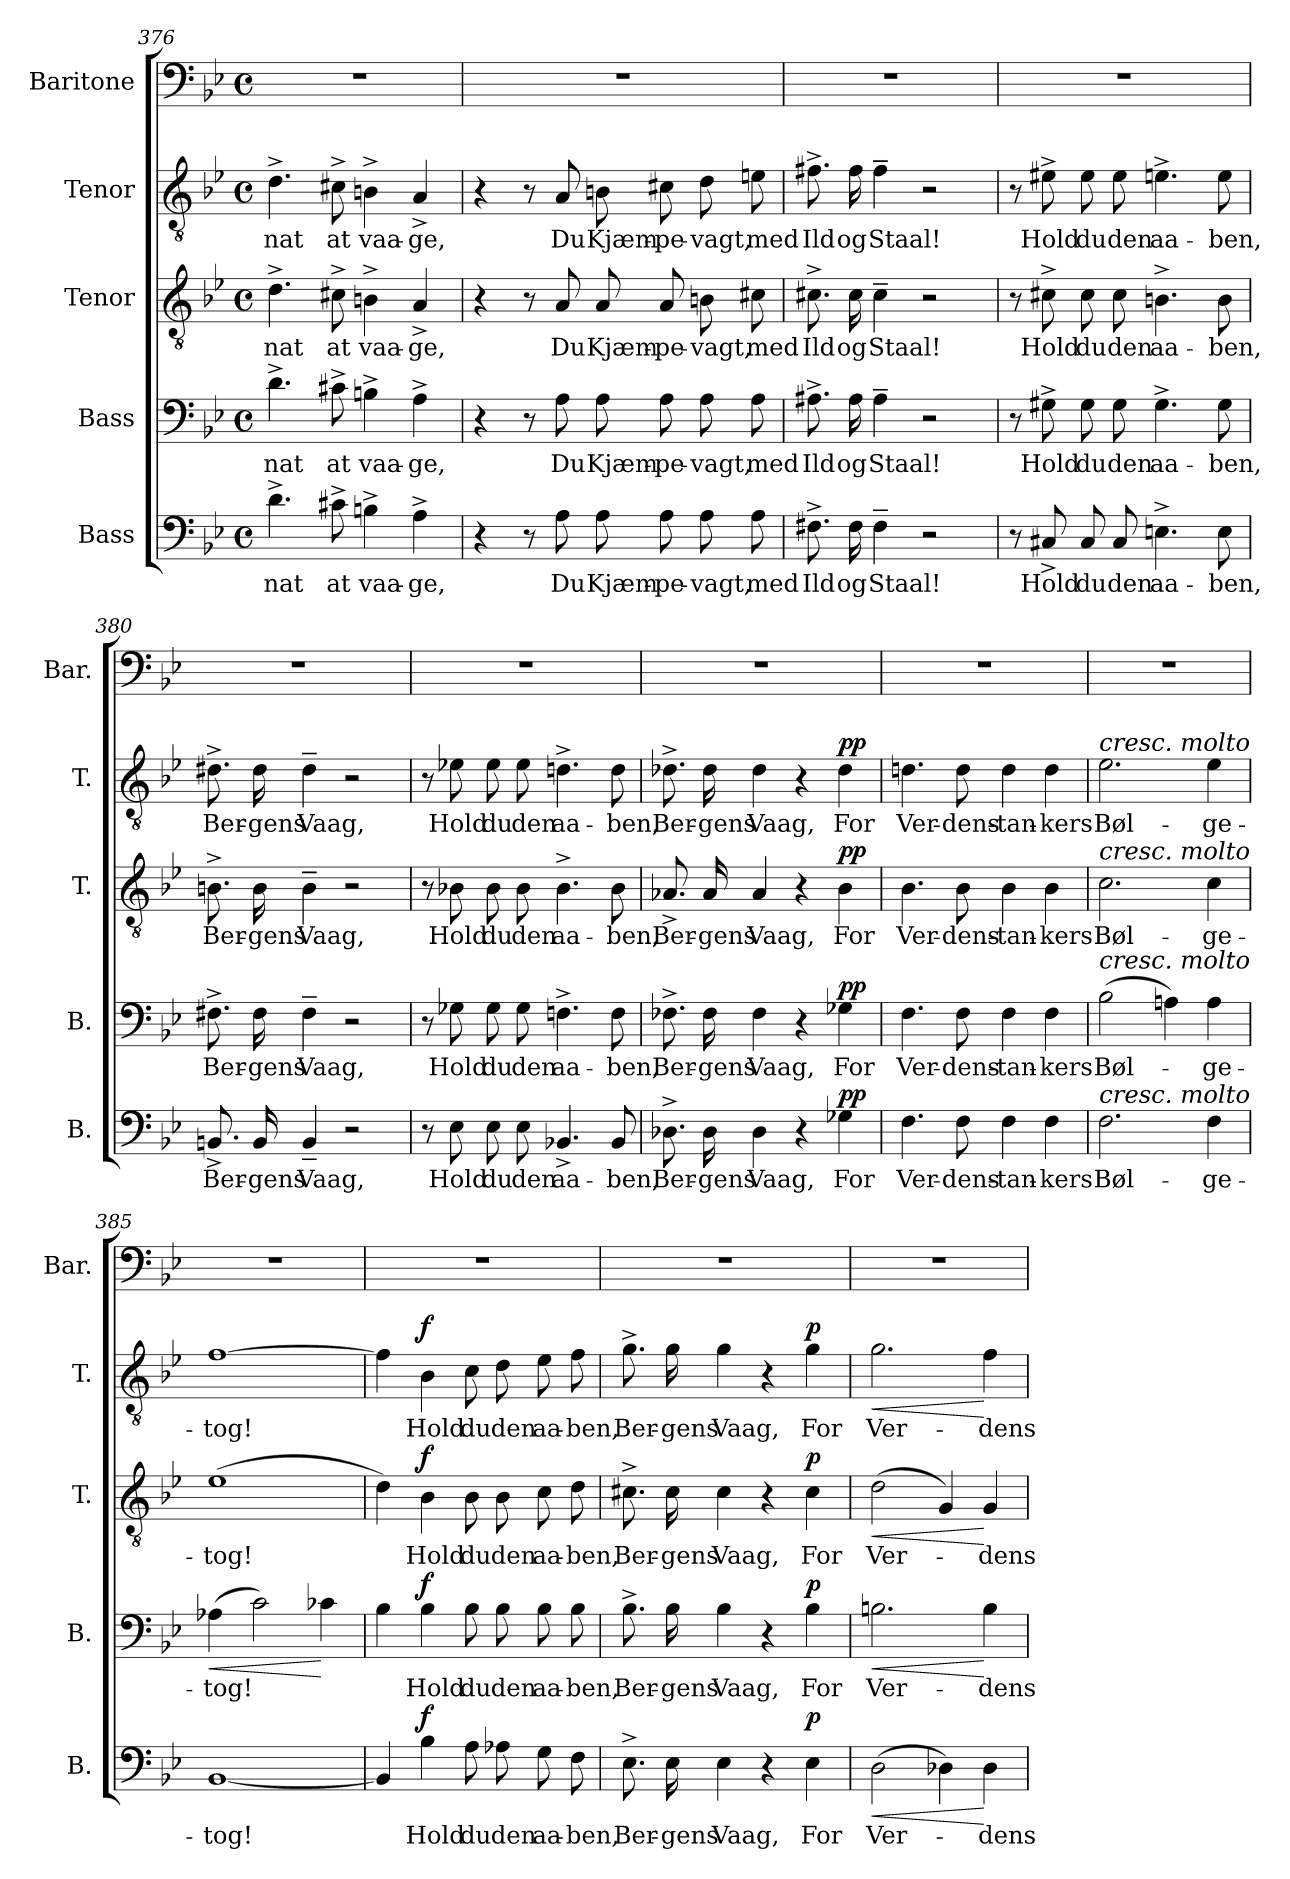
**kern	**text	**dynam	**kern	**text	**dynam	**kern	**text	**dynam	**kern	**text	**dynam	**kern
*part5	*part5	*part5	*part4	*part4	*part4	*part3	*part3	*part3	*part2	*part2	*part2	*part1
*staff5	*staff5	*staff5	*staff4	*staff4	*staff4	*staff3	*staff3	*staff3	*staff2	*staff2	*staff2	*staff1
*I"Bass	*	*	*I"Bass	*	*	*I"Tenor	*	*	*I"Tenor	*	*	*I"Baritone
*I'B.	*	*	*I'B.	*	*	*I'T.	*	*	*I'T.	*	*	*I'Bar.
*clefF4	*	*	*clefF4	*	*	*clefGv2	*	*	*clefGv2	*	*	*clefF4
*k[b-e-]	*	*	*k[b-e-]	*	*	*k[b-e-]	*	*	*k[b-e-]	*	*	*k[b-e-]
*M4/4	*	*	*M4/4	*	*	*M4/4	*	*	*M4/4	*	*	*M4/4
*met(c)	*	*	*met(c)	*	*	*met(c)	*	*	*met(c)	*	*	*met(c)
=376	=376	=376	=376	=376	=376	=376	=376	=376	=376	=376	=376	=376
!	!LO:LY:b	!	!	!LO:LY:b	!	!	!LO:LY:b	!	!	!LO:LY:b	!	!
4.d^\	-nat	.	4.d^\	-nat	.	4.d^\	-nat	.	4.d^\	-nat	.	1r
!	!LO:LY:b	!	!	!LO:LY:b	!	!	!LO:LY:b	!	!	!LO:LY:b	!	!
8c#X^\	at	.	8c#X^\	at	.	8c#X^\	at	.	8c#X^\	at	.	.
!	!LO:LY:b	!	!	!LO:LY:b	!	!	!LO:LY:b	!	!	!LO:LY:b	!	!
4Bn^\	vaa-	.	4Bn^\	vaa-	.	4Bn^\	vaa-	.	4Bn^\	vaa-	.	.
!	!LO:LY:b	!	!	!LO:LY:b	!	!	!LO:LY:b	!	!	!LO:LY:b	!	!
4A^\	-ge,	.	4A^\	-ge,	.	4A^/	-ge,	.	4A^/	-ge,	.	.
!!LO:PB:g=z
=377	=377	=377	=377	=377	=377	=377	=377	=377	=377	=377	=377	=377
4r	.	.	4r	.	.	4r	.	.	4r	.	.	1r
8r	.	.	8r	.	.	8r	.	.	8r	.	.	.
!	!LO:LY:b	!	!	!LO:LY:b	!	!	!LO:LY:b	!	!	!LO:LY:b	!	!
8A\	Du	.	8A\	Du	.	8A/	Du	.	8A/	Du	.	.
!	!LO:LY:b	!	!	!LO:LY:b	!	!	!LO:LY:b	!	!	!LO:LY:b	!	!
8A\	Kjæm-	.	8A\	Kjæm-	.	8A/	Kjæm-	.	8Bn\	Kjæm-	.	.
!	!LO:LY:b	!	!	!LO:LY:b	!	!	!LO:LY:b	!	!	!LO:LY:b	!	!
8A\	-pe-	.	8A\	-pe-	.	8A/	-pe-	.	8c#X\	-pe-	.	.
!	!LO:LY:b	!	!	!LO:LY:b	!	!	!LO:LY:b	!	!	!LO:LY:b	!	!
8A\	-vagt,	.	8A\	-vagt,	.	8Bn\	-vagt,	.	8d\	-vagt,	.	.
!	!LO:LY:b	!	!	!LO:LY:b	!	!	!LO:LY:b	!	!	!LO:LY:b	!	!
8A\	med	.	8A\	med	.	8c#X\	med	.	8en\	med	.	.
=378	=378	=378	=378	=378	=378	=378	=378	=378	=378	=378	=378	=378
!	!LO:LY:b	!	!	!LO:LY:b	!	!	!LO:LY:b	!	!	!LO:LY:b	!	!
8.F#X^\	Ild	.	8.A#X^\	Ild	.	8.c#X^\	Ild	.	8.f#X^\	Ild	.	1r
!	!LO:LY:b	!	!	!LO:LY:b	!	!	!LO:LY:b	!	!	!LO:LY:b	!	!
16F#\	og	.	16A#\	og	.	16c#\	og	.	16f#\	og	.	.
!	!LO:LY:b	!	!	!LO:LY:b	!	!	!LO:LY:b	!	!	!LO:LY:b	!	!
4F#~\	Staal!	.	4A#~\	Staal!	.	4c#~\	Staal!	.	4f#~\	Staal!	.	.
2r	.	.	2r	.	.	2r	.	.	2r	.	.	.
=379	=379	=379	=379	=379	=379	=379	=379	=379	=379	=379	=379	=379
8r	.	.	8r	.	.	8r	.	.	8r	.	.	1r
!	!LO:LY:b	!	!	!LO:LY:b	!	!	!LO:LY:b	!	!	!LO:LY:b	!	!
8C#X^/	Hold	.	8G#X^\	Hold	.	8c#X^\	Hold	.	8e#X^\	Hold	.	.
!	!LO:LY:b	!	!	!LO:LY:b	!	!	!LO:LY:b	!	!	!LO:LY:b	!	!
8C#/	du	.	8G#\	du	.	8c#\	du	.	8e#\	du	.	.
!	!LO:LY:b	!	!	!LO:LY:b	!	!	!LO:LY:b	!	!	!LO:LY:b	!	!
8C#/	den	.	8G#\	den	.	8c#\	den	.	8e#\	den	.	.
!	!LO:LY:b	!	!	!LO:LY:b	!	!	!LO:LY:b	!	!	!LO:LY:b	!	!
4.En^\	aa-	.	4.G#^\	aa-	.	4.Bn^\	aa-	.	4.en^\	aa-	.	.
!	!LO:LY:b	!	!	!LO:LY:b	!	!	!LO:LY:b	!	!	!LO:LY:b	!	!
8E\	-ben,	.	8G#\	-ben,	.	8B\	-ben,	.	8e\	-ben,	.	.
=380	=380	=380	=380	=380	=380	=380	=380	=380	=380	=380	=380	=380
!	!LO:LY:b	!	!	!LO:LY:b	!	!	!LO:LY:b	!	!	!LO:LY:b	!	!
8.BBn^/	Ber-	.	8.F#X^\	Ber-	.	8.Bn^\	Ber-	.	8.d#X^\	Ber-	.	1r
!	!LO:LY:b	!	!	!LO:LY:b	!	!	!LO:LY:b	!	!	!LO:LY:b	!	!
16BB/	-gens	.	16F#\	-gens	.	16B\	-gens	.	16d#\	-gens	.	.
!	!LO:LY:b	!	!	!LO:LY:b	!	!	!LO:LY:b	!	!	!LO:LY:b	!	!
4BB~/	Vaag,	.	4F#~\	Vaag,	.	4B~\	Vaag,	.	4d#~\	Vaag,	.	.
2r	.	.	2r	.	.	2r	.	.	2r	.	.	.
=381	=381	=381	=381	=381	=381	=381	=381	=381	=381	=381	=381	=381
8r	.	.	8r	.	.	8r	.	.	8r	.	.	1r
!	!LO:LY:b	!	!	!LO:LY:b	!	!	!LO:LY:b	!	!	!LO:LY:b	!	!
8E-\	Hold	.	8G-X\	Hold	.	8B-X\	Hold	.	8e-X\	Hold	.	.
!	!LO:LY:b	!	!	!LO:LY:b	!	!	!LO:LY:b	!	!	!LO:LY:b	!	!
8E-\	du	.	8G-\	du	.	8B-\	du	.	8e-\	du	.	.
!	!LO:LY:b	!	!	!LO:LY:b	!	!	!LO:LY:b	!	!	!LO:LY:b	!	!
8E-\	den	.	8G-\	den	.	8B-\	den	.	8e-\	den	.	.
!	!LO:LY:b	!	!	!LO:LY:b	!	!	!LO:LY:b	!	!	!LO:LY:b	!	!
4.BB-X^/	aa-	.	4.Fn^\	aa-	.	4.B-^\	aa-	.	4.dn^\	aa-	.	.
!	!LO:LY:b	!	!	!LO:LY:b	!	!	!LO:LY:b	!	!	!LO:LY:b	!	!
8BB-/	-ben,	.	8F\	-ben,	.	8B-\	-ben,	.	8d\	-ben,	.	.
=382	=382	=382	=382	=382	=382	=382	=382	=382	=382	=382	=382	=382
!	!LO:LY:b	!	!	!LO:LY:b	!	!	!LO:LY:b	!	!	!LO:LY:b	!	!
8.D-X^\	Ber-	.	8.F-X^\	Ber-	.	8.A-X^/	Ber-	.	8.d-X^\	Ber-	.	1r
!	!LO:LY:b	!	!	!LO:LY:b	!	!	!LO:LY:b	!	!	!LO:LY:b	!	!
16D-\	-gens	.	16F-\	-gens	.	16A-/	-gens	.	16d-\	-gens	.	.
!	!LO:LY:b	!	!	!LO:LY:b	!	!	!LO:LY:b	!	!	!LO:LY:b	!	!
4D-\	Vaag,	.	4F-\	Vaag,	.	4A-/	Vaag,	.	4d-\	Vaag,	.	.
4r	.	.	4r	.	.	4r	.	.	4r	.	.	.
!	!LO:LY:b	!LO:DY:a	!	!LO:LY:b	!LO:DY:a	!	!LO:LY:b	!LO:DY:a	!	!LO:LY:b	!LO:DY:a	!
4G-X\	For	pp	4G-X\	For	pp	4B-\	For	pp	4d-\	For	pp	.
!!LO:LB:g=z
=383	=383	=383	=383	=383	=383	=383	=383	=383	=383	=383	=383	=383
!	!LO:LY:b	!	!	!LO:LY:b	!	!	!LO:LY:b	!	!	!LO:LY:b	!	!
4.F\	Ver-	.	4.F\	Ver-	.	4.B-\	Ver-	.	4.dn\	Ver-	.	1r
!	!LO:LY:b	!	!	!LO:LY:b	!	!	!LO:LY:b	!	!	!LO:LY:b	!	!
8F\	-dens-	.	8F\	-dens-	.	8B-\	-dens-	.	8d\	-dens-	.	.
!	!LO:LY:b	!	!	!LO:LY:b	!	!	!LO:LY:b	!	!	!LO:LY:b	!	!
4F\	-tan-	.	4F\	-tan-	.	4B-\	-tan-	.	4d\	-tan-	.	.
!	!LO:LY:b	!	!	!LO:LY:b	!	!	!LO:LY:b	!	!	!LO:LY:b	!	!
4F\	-kers	.	4F\	-kers	.	4B-\	-kers	.	4d\	-kers	.	.
=384	=384	=384	=384	=384	=384	=384	=384	=384	=384	=384	=384	=384
!	!	!	!	!	!	!	!	!	!LO:TX:a:i:t=cresc. molto	!	!	!
!	!	!	!	!	!	!LO:TX:a:i:t=cresc. molto	!	!	!	!	!	!
!	!	!	!LO:TX:a:i:t=cresc. molto	!	!	!	!	!	!	!	!	!
!LO:TX:a:i:t=cresc. molto	!	!	!	!	!	!	!	!	!	!	!	!
!	!LO:LY:b	!	!	!LO:LY:b	!	!	!LO:LY:b	!	!	!LO:LY:b	!	!
2.F\	Bøl-	.	(>2B-\	Bøl-	.	2.c\	Bøl-	.	2.e-\	Bøl-	.	1r
.	.	.	4An\)	.	.	.	.	.	.	.	.	.
!	!LO:LY:b	!	!	!LO:LY:b	!	!	!LO:LY:b	!	!	!LO:LY:b	!	!
4F\	-ge-	.	4A\	-ge-	.	4c\	-ge-	.	4e-\	-ge-	.	.
=385	=385	=385	=385	=385	=385	=385	=385	=385	=385	=385	=385	=385
!	!LO:LY:b	!	!	!LO:LY:b	!LO:HP:b	!	!LO:LY:b	!	!	!LO:LY:b	!	!
[1BB-	-tog!	.	(>4A-X\	-tog!	<	(>1e-	-tog!	.	[1f	-tog!	.	1r
.	.	.	2c\)	.	.	.	.	.	.	.	.	.
.	.	.	4c-X\	.	[	.	.	.	.	.	.	.
=386	=386	=386	=386	=386	=386	=386	=386	=386	=386	=386	=386	=386
4BB-/]	.	.	4B-\	.	.	4d\)	.	.	4f\]	.	.	1r
!	!LO:LY:b	!LO:DY:a	!	!LO:LY:b	!LO:DY:a	!	!LO:LY:b	!LO:DY:a	!	!LO:LY:b	!LO:DY:a	!
4B-\	Hold	f	4B-\	Hold	f	4B-\	Hold	f	4B-\	Hold	f	.
!	!LO:LY:b	!	!	!LO:LY:b	!	!	!LO:LY:b	!	!	!LO:LY:b	!	!
8A\	du	.	8B-\	du	.	8B-\	du	.	8c\	du	.	.
!	!LO:LY:b	!	!	!LO:LY:b	!	!	!LO:LY:b	!	!	!LO:LY:b	!	!
8A-X\	den	.	8B-\	den	.	8B-\	den	.	8d\	den	.	.
!	!LO:LY:b	!	!	!LO:LY:b	!	!	!LO:LY:b	!	!	!LO:LY:b	!	!
8G\	aa-	.	8B-\	aa-	.	8c\	aa-	.	8e-\	aa-	.	.
!	!LO:LY:b	!	!	!LO:LY:b	!	!	!LO:LY:b	!	!	!LO:LY:b	!	!
8F\	-ben,	.	8B-\	-ben,	.	8d\	-ben,	.	8f\	-ben,	.	.
=387	=387	=387	=387	=387	=387	=387	=387	=387	=387	=387	=387	=387
!	!LO:LY:b	!	!	!LO:LY:b	!	!	!LO:LY:b	!	!	!LO:LY:b	!	!
8.E-^\	Ber-	.	8.B-^\	Ber-	.	8.c#X^\	Ber-	.	8.g^\	Ber-	.	1r
!	!LO:LY:b	!	!	!LO:LY:b	!	!	!LO:LY:b	!	!	!LO:LY:b	!	!
16E-\	-gens	.	16B-\	-gens	.	16c#\	-gens	.	16g\	-gens	.	.
!	!LO:LY:b	!	!	!LO:LY:b	!	!	!LO:LY:b	!	!	!LO:LY:b	!	!
4E-\	Vaag,	.	4B-\	Vaag,	.	4c#\	Vaag,	.	4g\	Vaag,	.	.
4r	.	.	4r	.	.	4r	.	.	4r	.	.	.
!	!LO:LY:b	!LO:DY:a	!	!LO:LY:b	!LO:DY:a	!	!LO:LY:b	!LO:DY:a	!	!LO:LY:b	!LO:DY:a	!
4E-\	For	p	4B-\	For	p	4c#\	For	p	4g\	For	p	.
=388	=388	=388	=388	=388	=388	=388	=388	=388	=388	=388	=388	=388
!	!LO:LY:b	!LO:HP:b	!	!LO:LY:b	!LO:HP:b	!	!LO:LY:b	!LO:HP:b	!	!LO:LY:b	!LO:HP:b	!
(>2D\	Ver-	<	2.Bn\	Ver-	<	(>2d\	Ver-	<	2.g\	Ver-	<	1r
4D-X\)	.	.	.	.	.	4G/)	.	.	.	.	.	.
!	!LO:LY:b	!	!	!LO:LY:b	!	!	!LO:LY:b	!	!	!LO:LY:b	!	!
4D-\	-dens-	[	4B\	-dens-	[	4G/	-dens-	[	4f\	-dens-	[	.
=	=	=	=	=	=	=	=	=	=	=	=	=
*-	*-	*-	*-	*-	*-	*-	*-	*-	*-	*-	*-	*-
